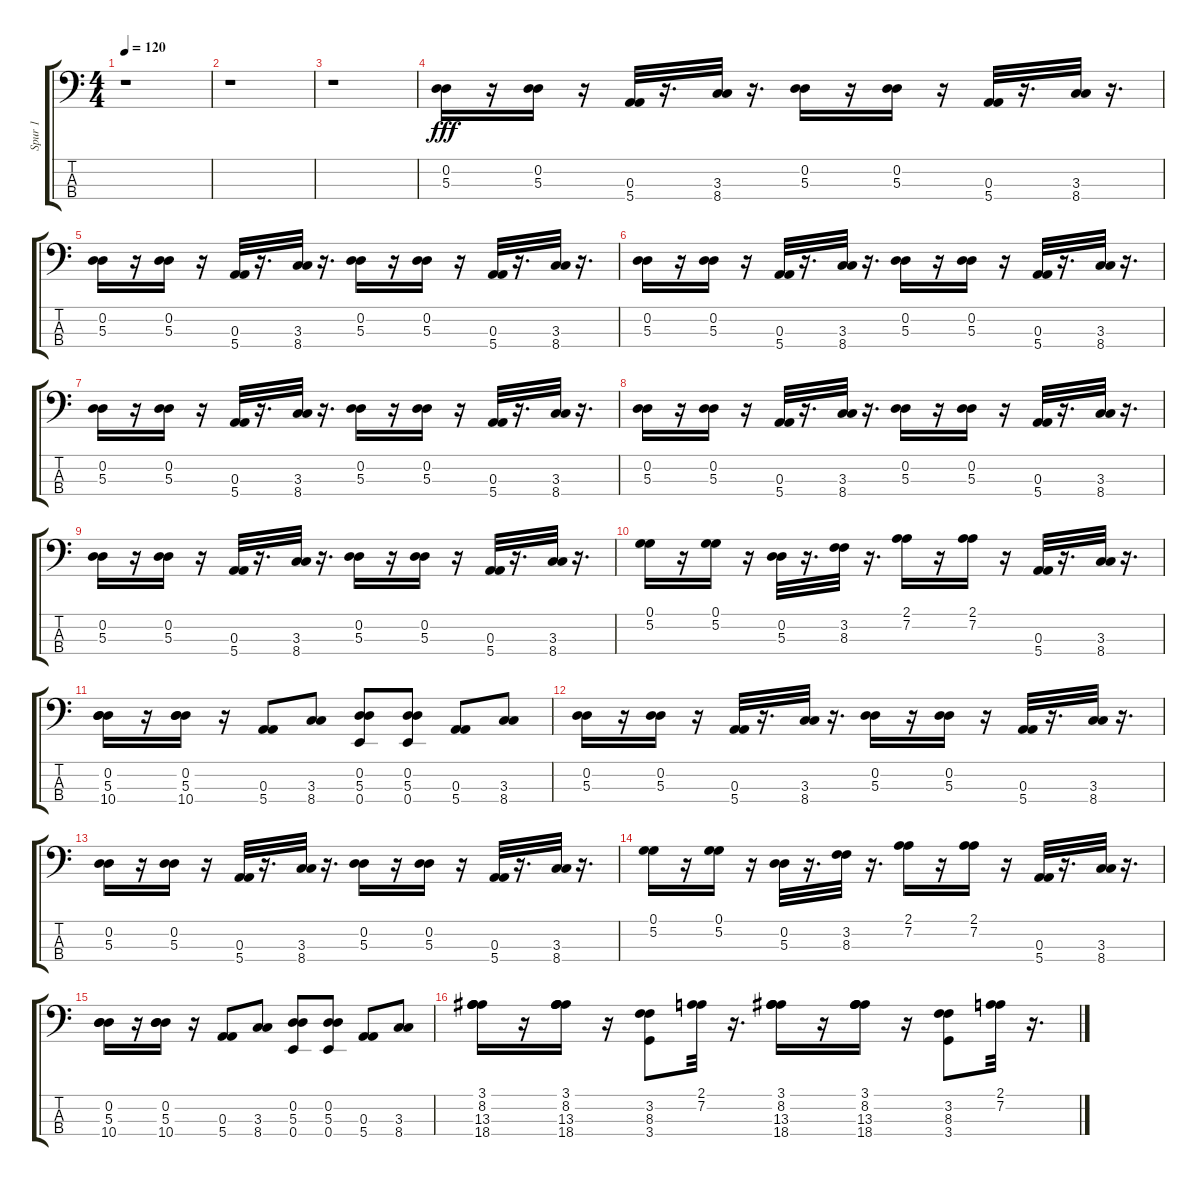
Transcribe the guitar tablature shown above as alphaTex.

\track ("Spur 1" "Spur 1") {instrument electricbasspick}
\staff {score tabs}
\tuning (G2 D2 A1 E1) {hide}
\ts (4 4)
\tempo 120
\clef f4
\ks c
r.1{dy fff instrument electricbasspick} |
r.1 |
r.1 |
(0.2 5.3).16{volume 8} r.16 (0.2 5.3).16 r.16 (0.3 5.4).32 r.16{d} (3.3 8.4).32 r.16{d} (0.2 5.3).16 r.16 (0.2 5.3).16 r.16 (0.3 5.4).32 r.16{d} (3.3 8.4).32 r.16{d} |
(0.2 5.3).16 r.16 (0.2 5.3).16 r.16 (0.3 5.4).32 r.16{d} (3.3 8.4).32 r.16{d} (0.2 5.3).16 r.16 (0.2 5.3).16 r.16 (0.3 5.4).32 r.16{d} (3.3 8.4).32 r.16{d} |
(0.2 5.3).16 r.16 (0.2 5.3).16 r.16 (0.3 5.4).32 r.16{d} (3.3 8.4).32 r.16{d} (0.2 5.3).16 r.16 (0.2 5.3).16 r.16 (0.3 5.4).32 r.16{d} (3.3 8.4).32 r.16{d} |
(0.2 5.3).16 r.16 (0.2 5.3).16 r.16 (0.3 5.4).32 r.16{d} (3.3 8.4).32 r.16{d} (0.2 5.3).16 r.16 (0.2 5.3).16 r.16 (0.3 5.4).32 r.16{d} (3.3 8.4).32 r.16{d} |
(0.2 5.3).16 r.16 (0.2 5.3).16 r.16 (0.3 5.4).32 r.16{d} (3.3 8.4).32 r.16{d} (0.2 5.3).16 r.16 (0.2 5.3).16 r.16 (0.3 5.4).32 r.16{d} (3.3 8.4).32 r.16{d} |
(0.2 5.3).16 r.16 (0.2 5.3).16 r.16 (0.3 5.4).32 r.16{d} (3.3 8.4).32 r.16{d} (0.2 5.3).16 r.16 (0.2 5.3).16 r.16 (0.3 5.4).32 r.16{d} (3.3 8.4).32 r.16{d} |
(0.1 5.2).16 r.16 (0.1 5.2).16 r.16 (0.2 5.3).32 r.16{d} (3.2 8.3).32 r.16{d} (2.1 7.2).16 r.16 (2.1 7.2).16 r.16 (0.3 5.4).32 r.16{d} (3.3 8.4).32 r.16{d} |
(0.2 5.3 10.4).16 r.16 (0.2 5.3 10.4).16 r.16 (0.3 5.4).8 (3.3 8.4).8 (0.2 5.3 0.4).8 (0.2 5.3 0.4).8 (0.3 5.4).8 (3.3 8.4).8 |
(0.2 5.3).16 r.16 (0.2 5.3).16 r.16 (0.3 5.4).32 r.16{d} (3.3 8.4).32 r.16{d} (0.2 5.3).16 r.16 (0.2 5.3).16 r.16 (0.3 5.4).32 r.16{d} (3.3 8.4).32 r.16{d} |
(0.2 5.3).16 r.16 (0.2 5.3).16 r.16 (0.3 5.4).32 r.16{d} (3.3 8.4).32 r.16{d} (0.2 5.3).16 r.16 (0.2 5.3).16 r.16 (0.3 5.4).32 r.16{d} (3.3 8.4).32 r.16{d} |
(0.1 5.2).16 r.16 (0.1 5.2).16 r.16 (0.2 5.3).32 r.16{d} (3.2 8.3).32 r.16{d} (2.1 7.2).16 r.16 (2.1 7.2).16 r.16 (0.3 5.4).32 r.16{d} (3.3 8.4).32 r.16{d} |
(0.2 5.3 10.4).16 r.16 (0.2 5.3 10.4).16 r.16 (0.3 5.4).8 (3.3 8.4).8 (0.2 5.3 0.4).8 (0.2 5.3 0.4).8 (0.3 5.4).8 (3.3 8.4).8 |
(3.1 8.2 13.3 18.4).16 r.16 (3.1 8.2 13.3 18.4).16 r.16 (3.2 8.3 3.4).8 (2.1 7.2).32 r.16{d} (3.1 8.2 13.3 18.4).16 r.16 (3.1 8.2 13.3 18.4).16 r.16 (3.2 8.3 3.4).8 (2.1 7.2).32 r.16{d}
